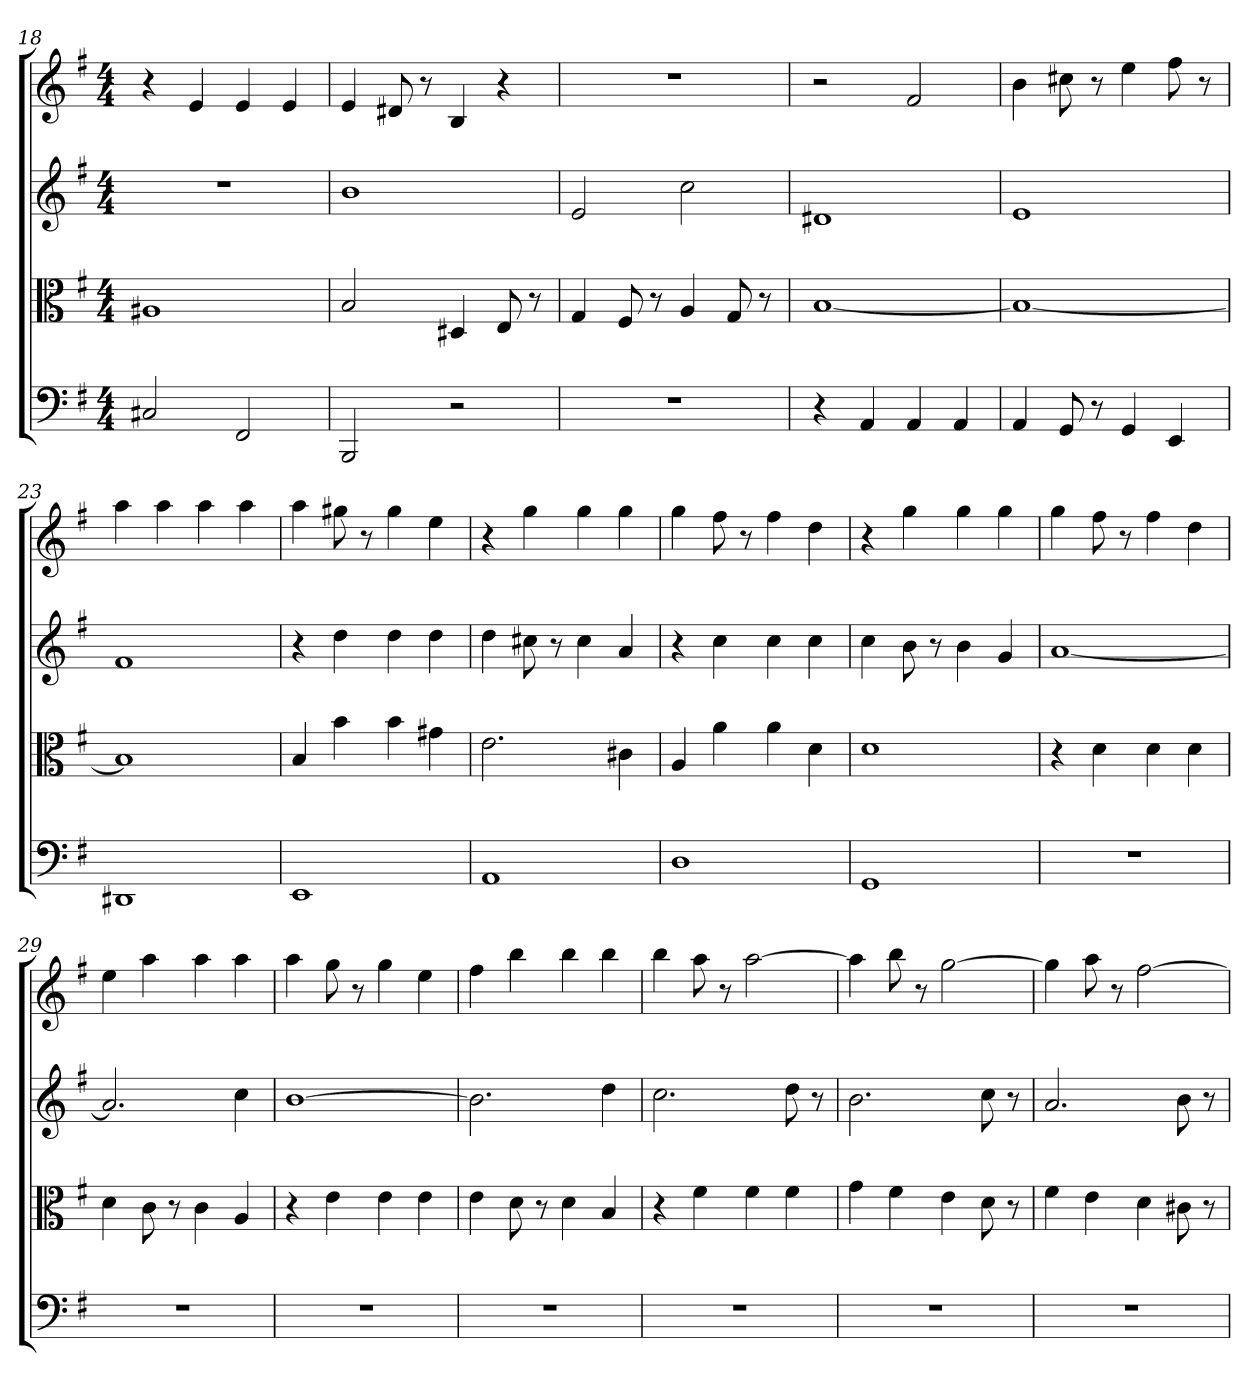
**kern	**kern	**kern	**kern
*part4	*part3	*part2	*part1
*staff4	*staff3	*staff2	*staff1
*clefF4	*clefC3	*clefG2	*clefG2
*k[f#]	*k[f#]	*k[f#]	*k[f#]
*e:	*e:	*e:	*e:
*M4/4	*M4/4	*M4/4	*M4/4
=18	=18	=18	=18
2C#X	1A#X	1r	4r
.	.	.	4e
2FF#	.	.	4e
.	.	.	4e
=19	=19	=19	=19
2BBB	2B	1b	4e
.	.	.	8d#X
.	.	.	8r
2r	4D#X	.	4B
.	8E	.	4r
.	8r	.	.
=20	=20	=20	=20
1r	4G	2e	1r
.	8F#	.	.
.	8r	.	.
.	4A	2cc	.
.	8G	.	.
.	8r	.	.
=21	=21	=21	=21
4r	[1B	1d#X	2r
4AA	.	.	.
4AA	.	.	2f#
4AA	.	.	.
=22	=22	=22	=22
4AA	1B_	1e	4b
8GG	.	.	8cc#X
8r	.	.	8r
4GG	.	.	4ee
4EE	.	.	8ff#
.	.	.	8r
=23	=23	=23	=23
1DD#X	1B]	1f#	4aa
.	.	.	4aa
.	.	.	4aa
.	.	.	4aa
=24	=24	=24	=24
1EE	4B	4r	4aa
.	4b	4dd	8gg#X
.	.	.	8r
.	4b	4dd	4gg#
.	4g#X	4dd	4ee
=25	=25	=25	=25
1AA	2.e	4dd	4r
.	.	8cc#X	4gg
.	.	8r	.
.	.	4cc#	4gg
.	4c#X	4a	4gg
=26	=26	=26	=26
1D	4A	4r	4gg
.	4a	4cc	8ff#
.	.	.	8r
.	4a	4cc	4ff#
.	4d	4cc	4dd
=27	=27	=27	=27
1GG	1d	4cc	4r
.	.	8b	4gg
.	.	8r	.
.	.	4b	4gg
.	.	4g	4gg
=28	=28	=28	=28
1r	4r	[1a	4gg
.	4d	.	8ff#
.	.	.	8r
.	4d	.	4ff#
.	4d	.	4dd
=29	=29	=29	=29
1r	4d	2.a]	4ee
.	8c	.	4aa
.	8r	.	.
.	4c	.	4aa
.	4A	4cc	4aa
=30	=30	=30	=30
1r	4r	[1b	4aa
.	4e	.	8gg
.	.	.	8r
.	4e	.	4gg
.	4e	.	4ee
=31	=31	=31	=31
1r	4e	2.b]	4ff#
.	8d	.	4bb
.	8r	.	.
.	4d	.	4bb
.	4B	4dd	4bb
=32	=32	=32	=32
1r	4r	2.cc	4bb
.	4f#	.	8aa
.	.	.	8r
.	4f#	.	[2aa
.	4f#	8dd	.
.	.	8r	.
=33	=33	=33	=33
1r	4g	2.b	4aa]
.	4f#	.	8bb
.	.	.	8r
.	4e	.	[2gg
.	8d	8cc	.
.	8r	8r	.
=34	=34	=34	=34
1r	4f#	2.a	4gg]
.	4e	.	8aa
.	.	.	8r
.	4d	.	[2ff#
.	8c#X	8b	.
.	8r	8r	.
=	=	=	=
*-	*-	*-	*-
